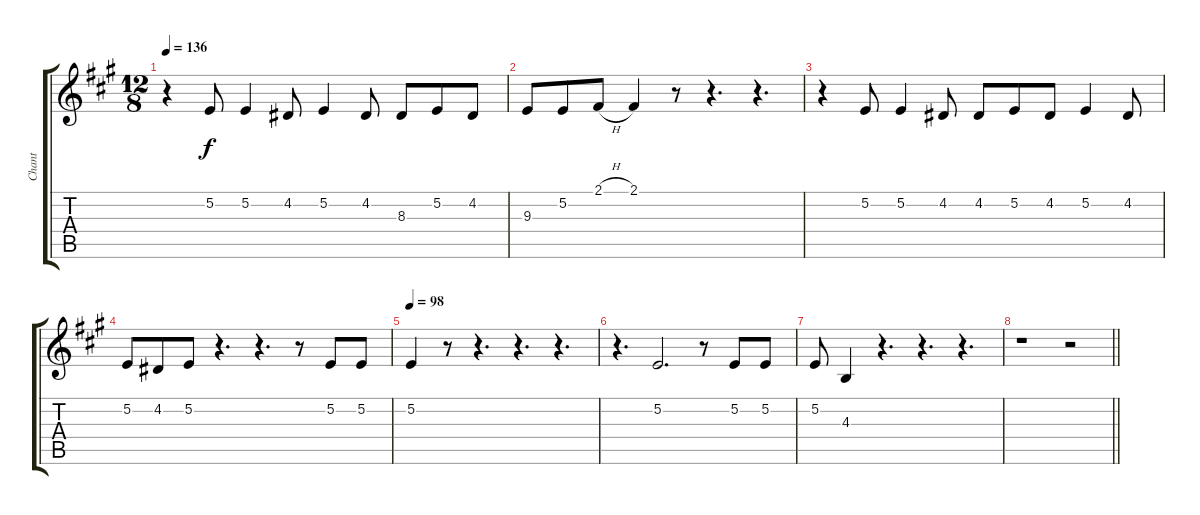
\track ("Chant" "Chant") {instrument honkytonkpiano}
\staff {score tabs}
\tuning (E4 B3 G3 D3 A2 E2) {hide}
\ts (12 8)
\tempo 136
\clef g2
\ks a
r.4{dy f} 5.2.8 5.2.4 4.2.8 5.2.4 4.2.8 8.3.8 5.2.8 4.2.8 |
9.3.8 5.2.8 2.1{h}.8 2.1.4 r.8 r.4{d} r.4{d} |
r.4 5.2.8 5.2.4 4.2.8 4.2.8 5.2.8 4.2.8 5.2.4 4.2.8 |
5.2.8 4.2.8 5.2.8 r.4{d} r.4{d} r.8 5.2.8 5.2.8 |
\tempo 98
5.2.4 r.8 r.4{d} r.4{d} r.4{d} |
r.4{d} 5.2.2{d} r.8 5.2.8 5.2.8 |
5.2.8 4.3.4 r.4{d} r.4{d} r.4{d} |
\barLineRight lightlight
r.1 r.2
